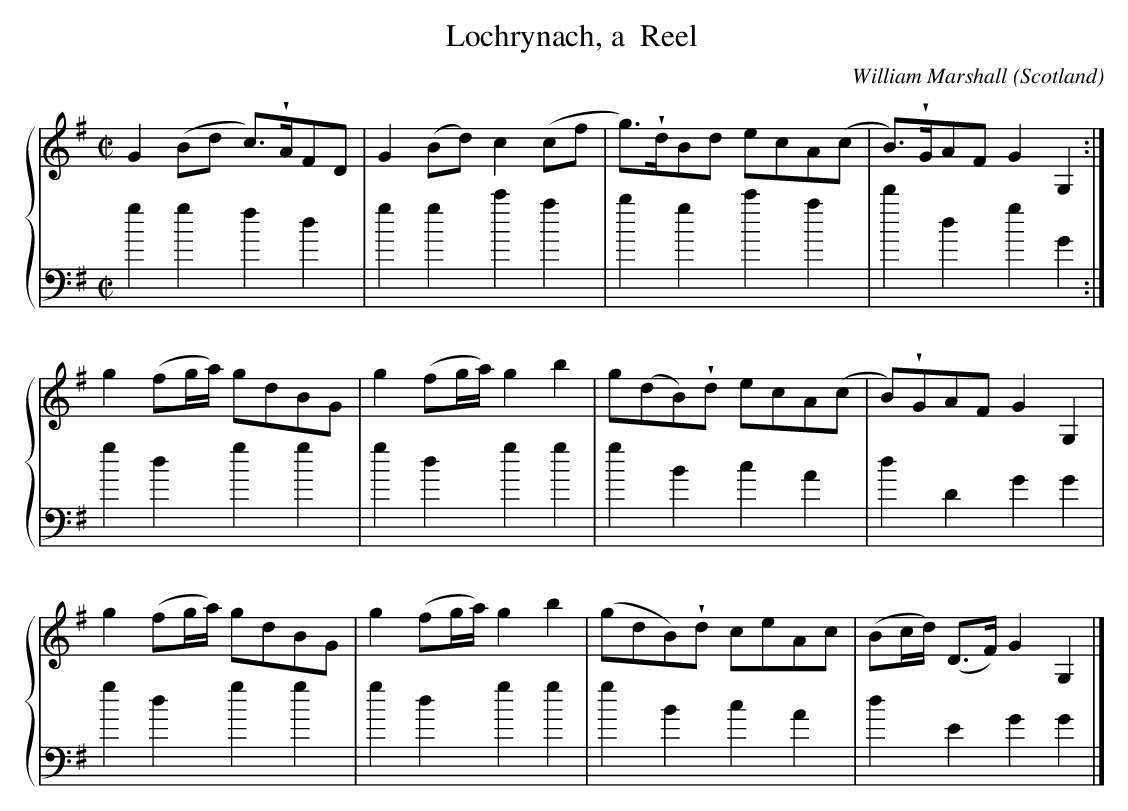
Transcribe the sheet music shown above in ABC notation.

X:1
T:Lochrynach, a  Reel
C:William Marshall
L:1/8
M:C|
O:Scotland
K:G
%%staves {1 2}
V:1
G2 (Bd c)>!wedge!AFD | G2 (Bd) c2 (cf | g)>!wedge!dBd ecA(c | B)>!wedge!GAF G2 G,2 :|
g2 (fg/a/) gdBG | g2 (fg/a/) g2 b2 | g(dB)!wedge!d ecA(c | B)!wedge!GAF G2 G,2 |
g2 (fg/a/) gdBG | g2 (fg/a/) g2 b2 | (gdB)!wedge!d ceAc | (Bc/d/) (D>F) G2 G,2 |]
V:2 clef=bass
L:1/4
ggfd | ggc'a | bgc'a | d'dgG :| \
gdgg | gdgg | gBcA | dDGG | \
gdgg | gdgg | gBcA | dEGG |]
